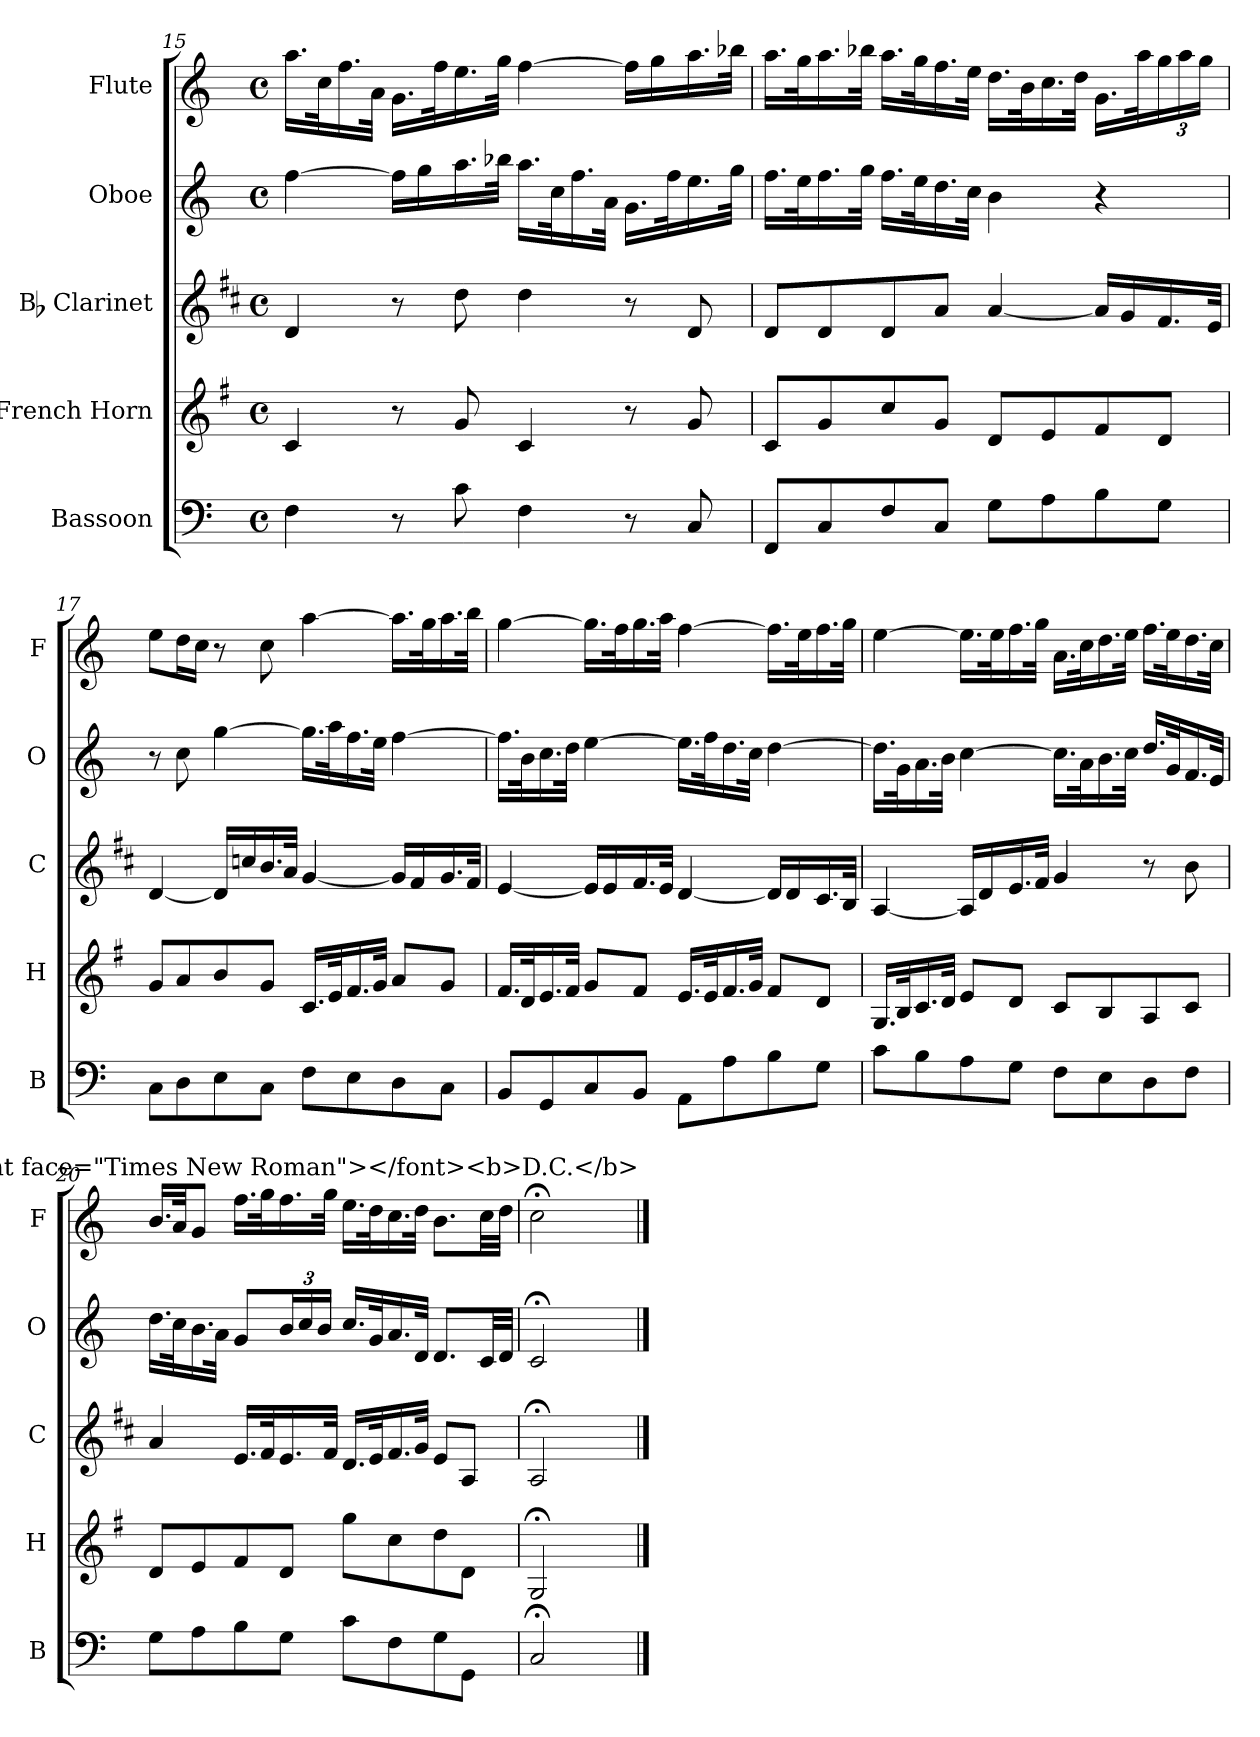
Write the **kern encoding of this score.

**kern	**kern	**kern	**kern	**kern
*part5	*part4	*part3	*part2	*part1
*staff5	*staff4	*staff3	*staff2	*staff1
*I"Bassoon	*I"French Horn	*I"Bb Clarinet	*I"Oboe	*I"Flute
*I'B	*I'H	*I'C	*I'O	*I'F
!!LO:PB:g=z
*clefF4	*clefG2	*clefG2	*clefG2	*clefG2
*	*ITrd4c7	*ITrd1c2	*	*
*k[]	*k[]	*k[]	*k[]	*k[]
*M4/4	*M4/4	*M4/4	*M4/4	*M4/4
*met(c)	*met(c)	*met(c)	*met(c)	*met(c)
=15	=15	=15	=15	=15
4F\	4F/	4c/	[4ff\	16.aa\LL
.	.	.	.	32cc\K
.	.	.	.	16.ff\
.	.	.	.	32a\JJk
8r	8r	8r	16ff\LL]	16.g\LL
.	.	.	16gg\	.
.	.	.	.	32ff\K
8c\	8c/	8cc\	16.aa\	16.ee\
.	.	.	32bb-X\JJk	32gg\JJk
4F\	4F/	4cc\	16.aa\LL	[4ff\
.	.	.	32cc\K	.
.	.	.	16.ff\	.
.	.	.	32a\JJk	.
8r	8r	8r	16.g\LL	16ff\LL]
.	.	.	.	16gg\
.	.	.	32ff\K	.
8C/	8c/	8c/	16.ee\	16.aa\
.	.	.	32gg\JJk	32bb-X\JJk
=16	=16	=16	=16	=16
8FF/L	8F/L	8c/L	16.ff\LL	16.aa\LL
.	.	.	32ee\K	32gg\K
8C/	8c/	8c/	16.ff\	16.aa\
.	.	.	32gg\JJk	32bb-X\JJk
8F/	8f/	8c/	16.ff\LL	16.aa\LL
.	.	.	32ee\K	32gg\K
8C/J	8c/J	8g/J	16.dd\	16.ff\
.	.	.	32cc\JJk	32ee\JJk
8G\L	8G/L	[4g/	4b\	16.dd\LL
.	.	.	.	32b\K
8A\	8A/	.	.	16.cc\
.	.	.	.	32dd\JJk
8B\	8B/	16g/LL]	4r	16.g\LL
.	.	16f/	.	.
.	.	.	.	32aa\K
*	*	*	*	*Xbrackettup
8G\J	8G/J	16.e/	.	24gg\
.	.	.	.	24aa\
.	.	.	.	24gg\JJ
.	.	32d/JJk	.	.
!!LO:LB:g=z
=17	=17	=17	=17	=17
8C\L	8c/L	[4c/	8r	8ee\L
8D\	8d/	.	8cc\	16dd\L
.	.	.	.	16cc\JJ
8E\	8e/	16c/LL]	[4gg\	8r
.	.	16b-X/	.	.
8C\J	8c/J	16.a/	.	8cc\
.	.	32g/JJk	.	.
8F\L	16.F/LL	[4f/	16.gg\LL]	[4aa\
.	32A/K	.	32aa\K	.
8E\	16.B/	.	16.ff\	.
.	32c/JJk	.	32ee\JJk	.
8D\	8d/L	16f/LL]	[4ff\	16.aa\LL]
.	.	16e/	.	.
.	.	.	.	32gg\K
8C\J	8c/J	16.f/	.	16.aa\
.	.	32e/JJk	.	32bb\JJk
=18	=18	=18	=18	=18
8BB/L	16.B/LL	[4d/	16.ff\LL]	[4gg\
.	32G/K	.	32b\K	.
8GG/	16.A/	.	16.cc\	.
.	32B/JJk	.	32dd\JJk	.
8C/	8c/L	16d/LL]	[4ee\	16.gg\LL]
.	.	16d/	.	.
.	.	.	.	32ff\K
8BB/J	8B/J	16.e/	.	16.gg\
.	.	32d/JJk	.	32aa\JJk
8AA\L	16.A/LL	[4c/	16.ee\LL]	[4ff\
.	32A/K	.	32ff\K	.
8A\	16.B/	.	16.dd\	.
.	32c/JJk	.	32cc\JJk	.
8B\	8B/L	16c/LL]	[4dd\	16.ff\LL]
.	.	16c/	.	.
.	.	.	.	32ee\K
8G\J	8G/J	16.B/	.	16.ff\
.	.	32A/JJk	.	32gg\JJk
!!LO:LB:g=z
=19	=19	=19	=19	=19
8c\L	16.C/LL	[4G/	16.dd\LL]	[4ee\
.	32E/K	.	32g\K	.
8B\	16.F/	.	16.a\	.
.	32G/JJk	.	32b\JJk	.
8A\	8A/L	16G/LL]	[4cc\	16.ee\LL]
.	.	16c/	.	.
.	.	.	.	32ee\K
8G\J	8G/J	16.d/	.	16.ff\
.	.	32e/JJk	.	32gg\JJk
8F\L	8F/L	4f/	16.cc\LL]	16.a\LL
.	.	.	32a\K	32cc\K
8E\	8E/	.	16.b\	16.dd\
.	.	.	32cc\JJk	32ee\JJk
8D\	8D/	8r	16.dd/LL	16.ff\LL
.	.	.	32g/K	32ee\K
8F\J	8F/J	8a\	16.f/	16.dd\
.	.	.	32e/JJk	32cc\JJk
=20	=20	=20	=20	=20
8G\L	8G/L	4g/	16.dd\LL	16.b/LL
.	.	.	32cc\K	32a/JK
8A\	8A/	.	16.b\	8g/J
.	.	.	32a\JJk	.
8B\	8B/	16.d/LL	8g/L	16.ff\LL
.	.	32e/K	.	32gg\K
*	*	*	*Xbrackettup	*
8G\J	8G/J	16.d/	24b/L	16.ff\
.	.	.	24cc/	.
.	.	.	24b/JJ	.
.	.	32e/JJk	.	32gg\JJk
8c\L	8cc\L	16.c/LL	16.cc/LL	16.ee\LL
.	.	32d/K	32g/K	32dd\K
8F\	8f\	16.e/	16.a/	16.cc\
.	.	32f/JJk	32d/JJk	32dd\JJk
8G\	8g\	8d/L	8.d/L	8.b\L
8GG\J	8G\J	8G/J	.	.
.	.	.	32c/LL	32cc\LL
.	.	.	32d/JJJ	32dd\JJJ
=21	=21	=21	=21	=21
2C;/	2C;</	2G;</	2c;</	2cc;<\
4ryy	4ryy	4ryy	4ryy	4ryy
!	!	!	!	!LO:TX:a:t=<font size="12.1648"></font><font face="Times New Roman"></font><b>D.C.</b>
==	==	==	==	==
*-	*-	*-	*-	*-
